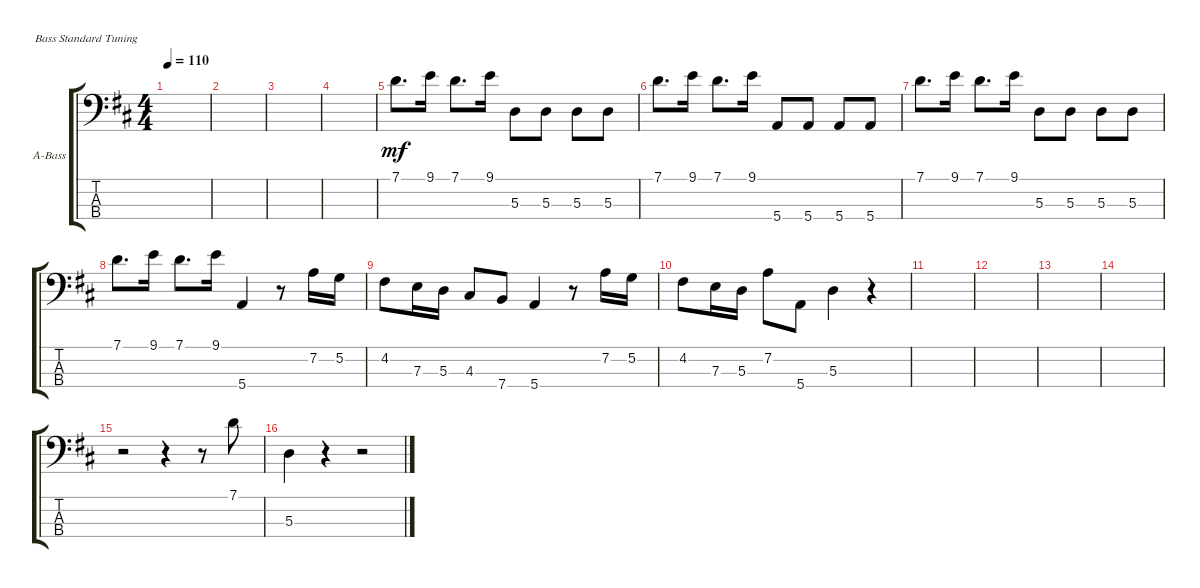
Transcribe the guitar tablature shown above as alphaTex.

\defaultSystemsLayout 4
\bracketExtendMode groupsimilarinstruments
\firstSystemTrackNameOrientation horizontal
\otherSystemsTrackNameOrientation horizontal
\track ("b.c" "A-Bass") {instrument acousticbass}
\staff {score tabs}
\tuning (G2 D2 A1 E1)
\ts (4 4)
\tempo 110
\clef f4
\scale
0.333333
\ks d
|
\scale
0.333333 |
\scale
0.333333 |
\scale
0.333333 |
\scale
0.333333 7.1.8{d dy mf} 9.1.16 7.1.8{d} 9.1.16 5.3.8 5.3.8 5.3.8 5.3.8 |
\scale
0.333333 7.1.8{d} 9.1.16 7.1.8{d} 9.1.16 5.4.8 5.4.8 5.4.8 5.4.8 |
\scale
0.333333 7.1.8{d} 9.1.16 7.1.8{d} 9.1.16 5.3.8 5.3.8 5.3.8 5.3.8 |
\scale
0.333333 7.1.8{d} 9.1.16 7.1.8{d} 9.1.16 5.4.4 r.8 7.2.16 5.2.16 |
\scale
0.333333 4.2.8 7.3.16 5.3.16 4.3.8 7.4.8 5.4.4 r.8 7.2.16 5.2.16 |
\scale
0.333333 4.2.8 7.3.16 5.3.16 7.2.8 5.4.8 5.3.4 r.4 |
\scale
0.333333 |
\scale
0.333333 |
\scale
0.333333 |
\scale
0.333333 |
\scale
0.333333 r.2 r.4 r.8 7.1.8 |
\scale
0.333333 5.3.4 r.4 r.2
